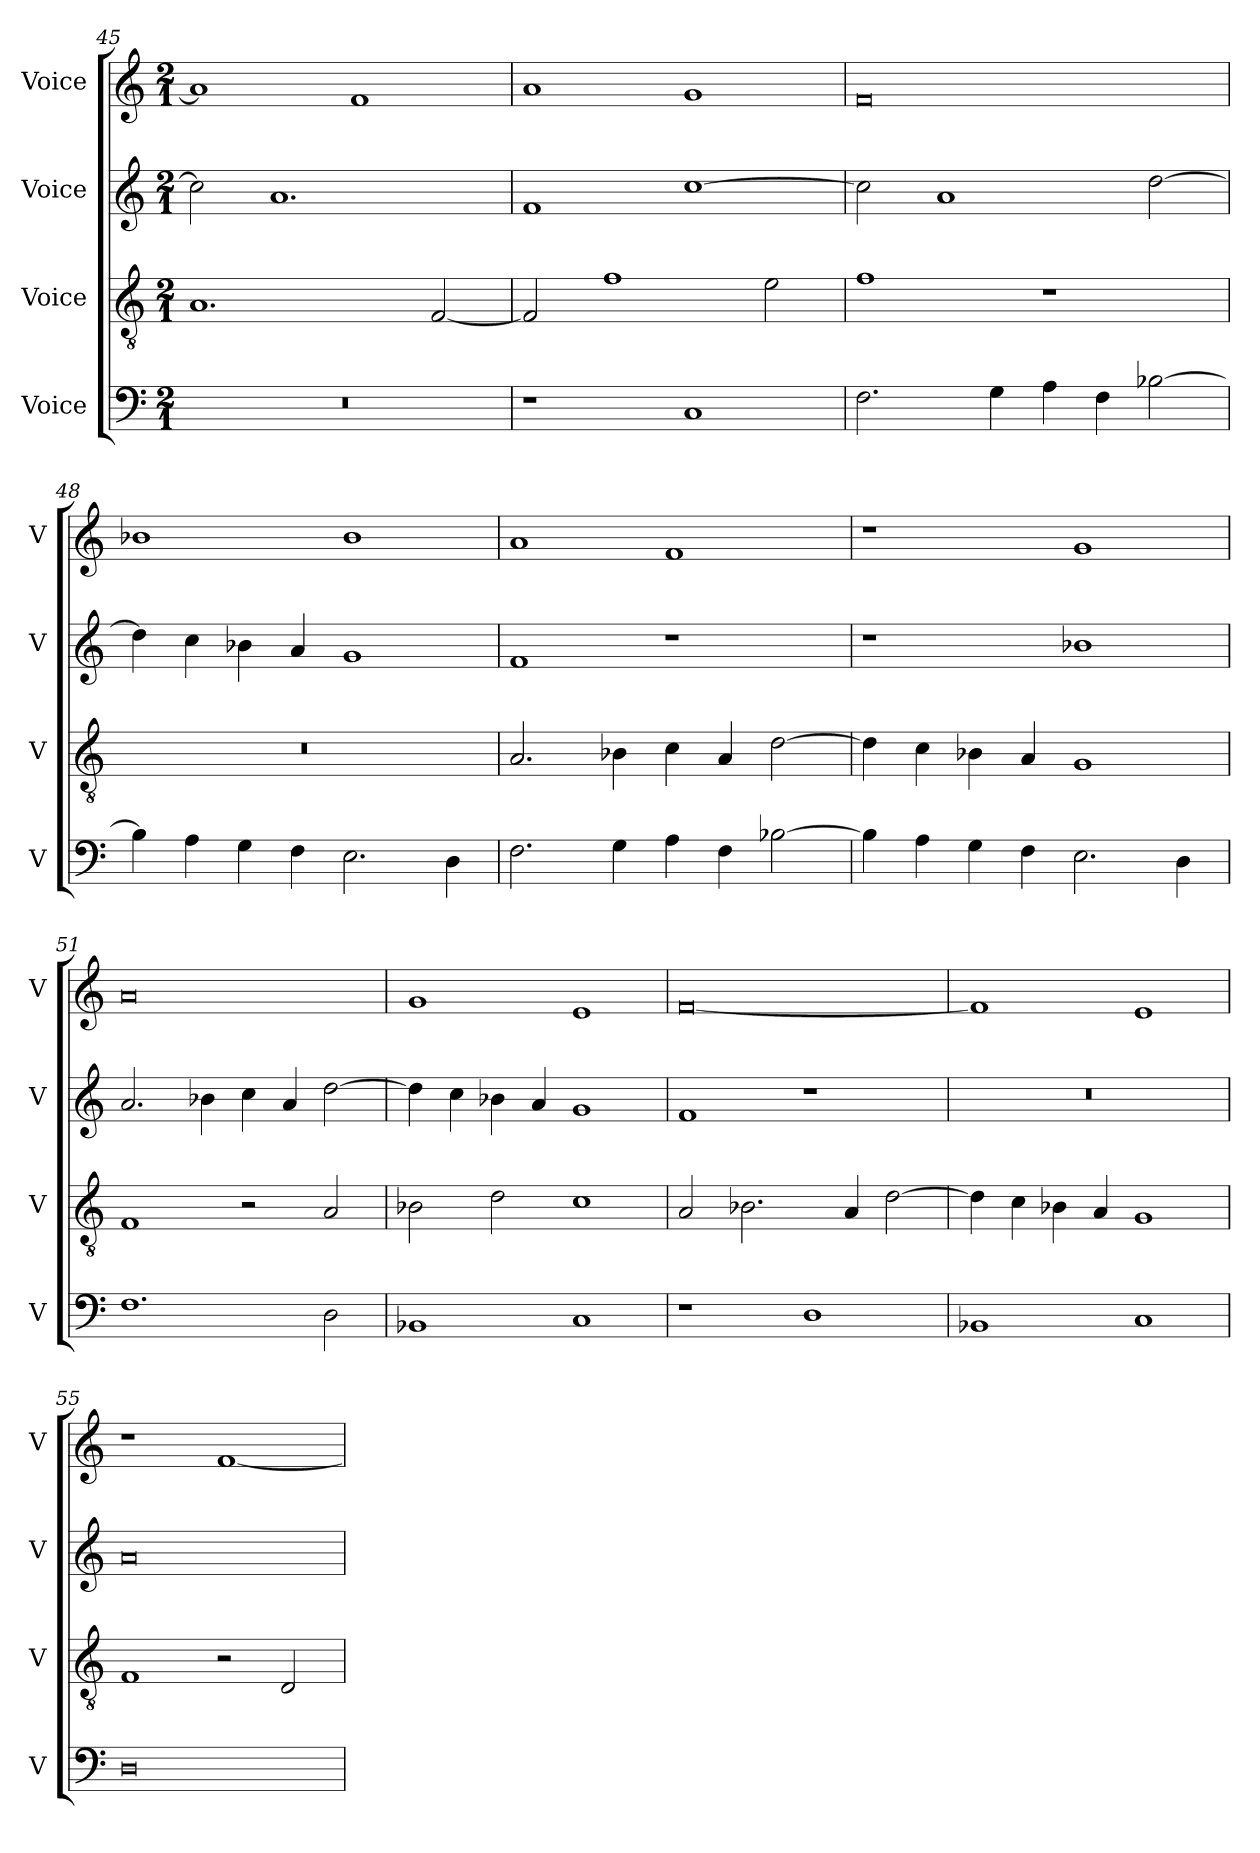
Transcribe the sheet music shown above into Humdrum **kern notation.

**kern	**kern	**kern	**kern
*part4	*part3	*part2	*part1
*staff4	*staff3	*staff2	*staff1
*I"Voice	*I"Voice	*I"Voice	*I"Voice
*I'V	*I'V	*I'V	*I'V
*clefF4	*clefGv2	*clefG2	*clefG2
*k[]	*k[]	*k[]	*k[]
*M2/1	*M2/1	*M2/1	*M2/1
=45	=45	=45	=45
0r	1.A	2cc\]	1a]
.	.	1.a	.
.	.	.	1f
.	[2F/	.	.
=46	=46	=46	=46
1r	2F/]	1f	1a
.	1f	.	.
1C	.	[1cc	1g
.	2e\	.	.
!!LO:LB:g=z
=47	=47	=47	=47
2.F\	1f	2cc\]	0f
.	.	1a	.
4G\	.	.	.
4A\	1r	.	.
4F\	.	.	.
[2B-X\	.	[2dd\	.
=48	=48	=48	=48
4B-\]	0r	4dd\]	1b-X
4A\	.	4cc\	.
4G\	.	4b-X\	.
4F\	.	4a/	.
2.E\	.	1g	1b-
4D\	.	.	.
=49	=49	=49	=49
2.F\	2.A/	1f	1a
4G\	4B-X\	.	.
4A\	4c\	1r	1f
4F\	4A/	.	.
[2B-X\	[2d\	.	.
!!LO:LB:g=z
=50	=50	=50	=50
4B-\]	4d\]	1r	1r
4A\	4c\	.	.
4G\	4B-X\	.	.
4F\	4A/	.	.
2.E\	1G	1b-X	1g
4D\	.	.	.
=51	=51	=51	=51
1.F	1F	2.a/	0a
.	.	4b-X\	.
.	2r	4cc\	.
.	.	4a/	.
2D\	2A/	[2dd\	.
=52	=52	=52	=52
1BB-X	2B-X\	4dd\]	1g
.	.	4cc\	.
.	2d\	4b-X\	.
.	.	4a/	.
1C	1c	1g	1e
!!LO:LB:g=z
=53	=53	=53	=53
1r	2A/	1f	[0f
.	2.B-X\	.	.
1D	.	1r	.
.	4A/	.	.
.	[2d\	.	.
=54	=54	=54	=54
1BB-X	4d\]	0r	1f]
.	4c\	.	.
.	4B-X\	.	.
.	4A/	.	.
1C	1G	.	1e
=55	=55	=55	=55
0D	1F	0a	1r
.	2r	.	[1f
.	2D/	.	.
=	=	=	=
*-	*-	*-	*-
